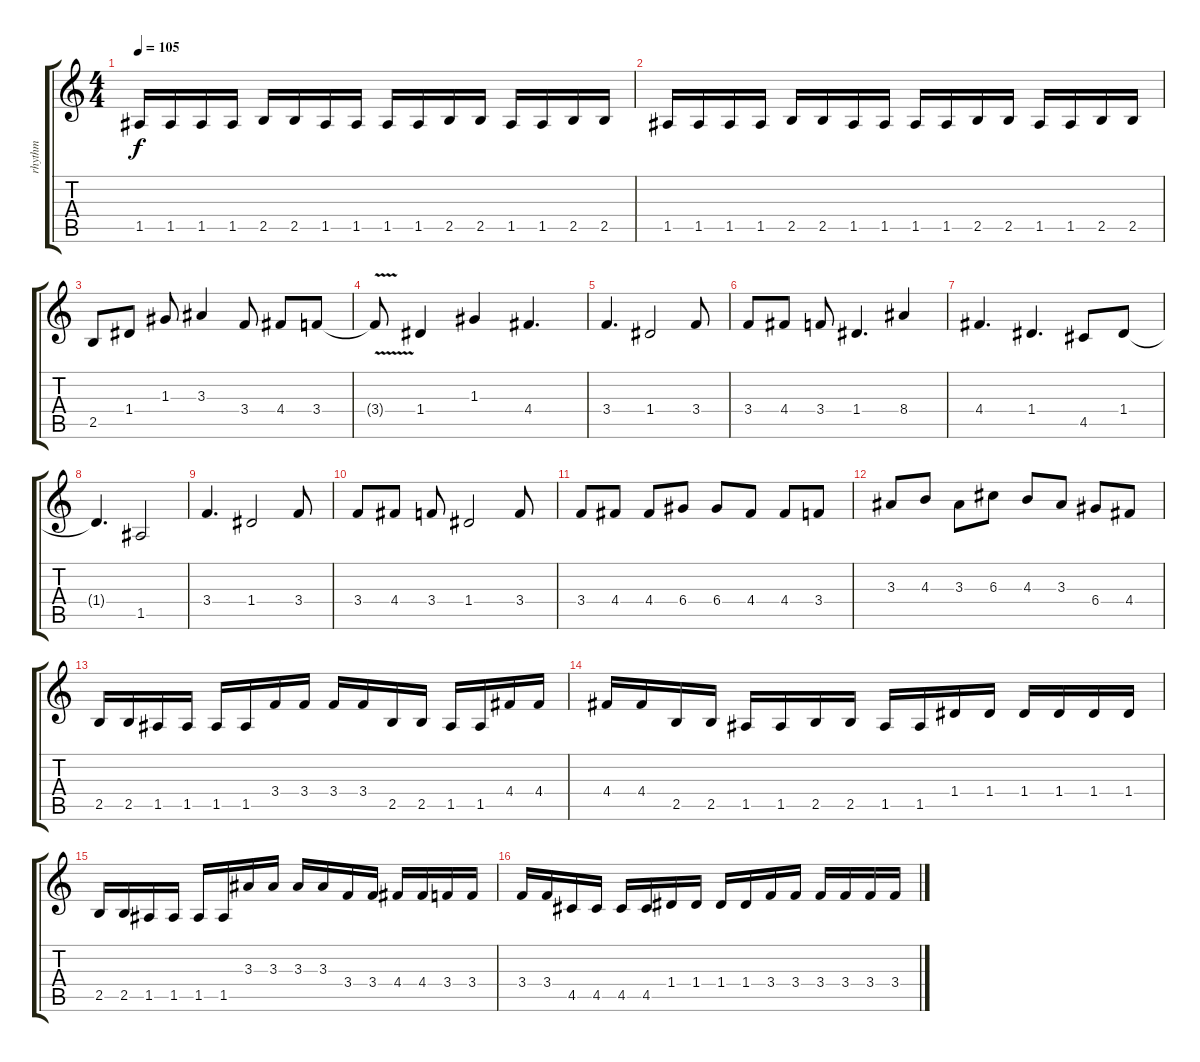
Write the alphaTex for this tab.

\track ("rhythm" "rhythm") {instrument distortionguitar}
\staff {score tabs}
\tuning (E4 B3 G3 D3 A2 E2) {hide}
\ts (4 4)
\tempo 105
\clef g2
\ks c
1.5.16{dy f} 1.5.16 1.5.16 1.5.16 2.5.16 2.5.16 1.5.16 1.5.16 1.5.16 1.5.16 2.5.16 2.5.16 1.5.16 1.5.16 2.5.16 2.5.16 |
1.5.16 1.5.16 1.5.16 1.5.16 2.5.16 2.5.16 1.5.16 1.5.16 1.5.16 1.5.16 2.5.16 2.5.16 1.5.16 1.5.16 2.5.16 2.5.16 |
2.5.8 1.4.8 1.3.8 3.3.4 3.4.8 4.4.8 3.4.8 |
3.4{v t}.8 1.4.4 1.3.4 4.4.4{d} |
3.4.4{d} 1.4.2 3.4.8 |
3.4.8 4.4.8 3.4.8 1.4.4{d} 8.4.4 |
4.4.4{d} 1.4.4{d} 4.5.8 1.4.8 |
1.4{t}.4{d} 1.5.2 |
3.4.4{d} 1.4.2 3.4.8 |
3.4.8 4.4.8 3.4.8 1.4.2 3.4.8 |
3.4.8 4.4.8 4.4.8 6.4.8 6.4.8 4.4.8 4.4.8 3.4.8 |
3.3.8 4.3.8 3.3.8 6.3.8 4.3.8 3.3.8 6.4.8 4.4.8 |
2.5.16 2.5.16 1.5.16 1.5.16 1.5.16 1.5.16 3.4.16 3.4.16 3.4.16 3.4.16 2.5.16 2.5.16 1.5.16 1.5.16 4.4.16 4.4.16 |
4.4.16 4.4.16 2.5.16 2.5.16 1.5.16 1.5.16 2.5.16 2.5.16 1.5.16 1.5.16 1.4.16 1.4.16 1.4.16 1.4.16 1.4.16 1.4.16 |
2.5.16 2.5.16 1.5.16 1.5.16 1.5.16 1.5.16 3.3.16 3.3.16 3.3.16 3.3.16 3.4.16 3.4.16 4.4.16 4.4.16 3.4.16 3.4.16 |
3.4.16 3.4.16 4.5.16 4.5.16 4.5.16 4.5.16 1.4.16 1.4.16 1.4.16 1.4.16 3.4.16 3.4.16 3.4.16 3.4.16 3.4.16 3.4.16
